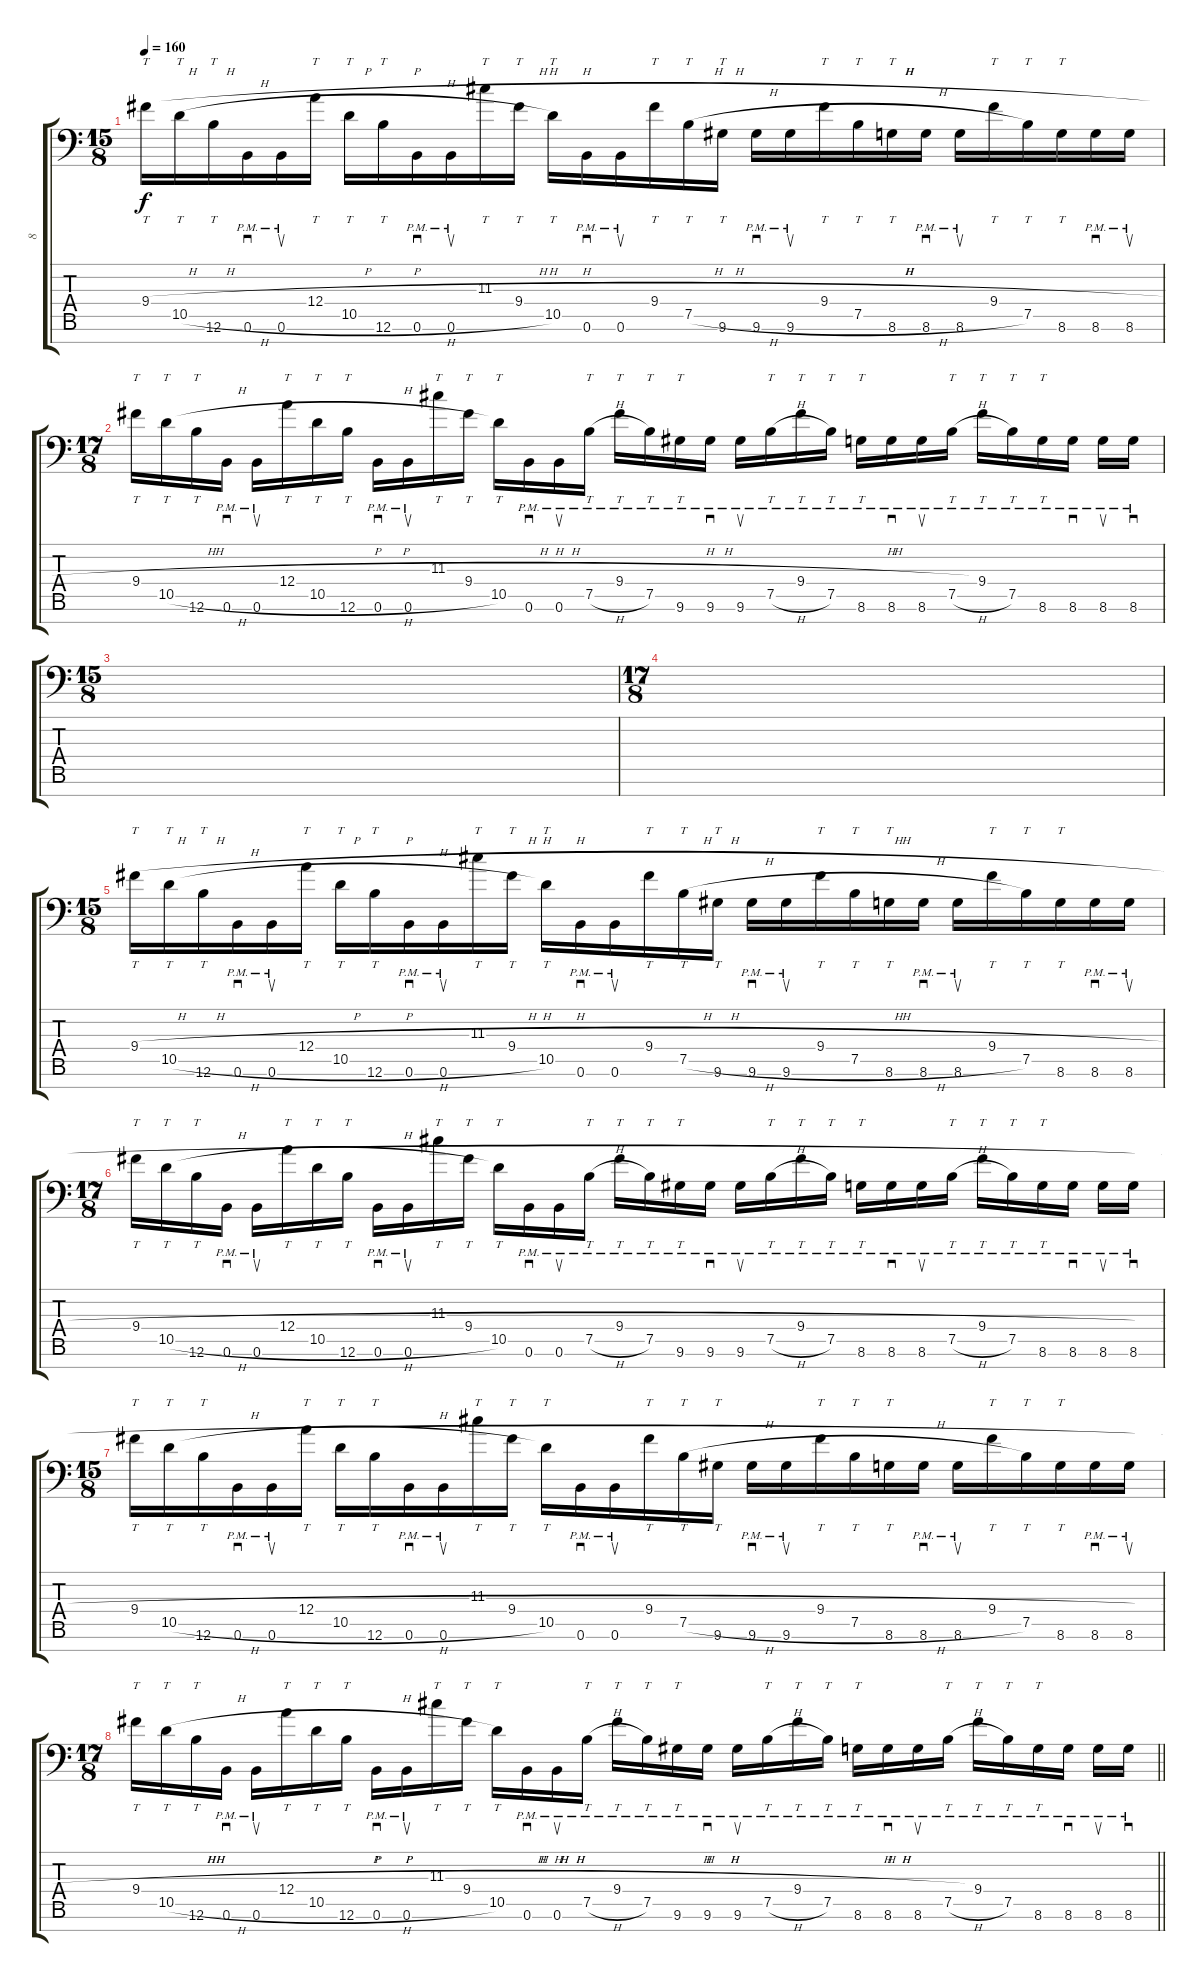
\track ("8 " "8 ") {instrument distortionguitar}
\staff {score tabs}
\tuning (B3 G3 D3 A2 E2 B1 E1) {hide}
\ts (15 8)
\tempo 160
\clef f4
\ks c
9.4{h}.16{tt dy f} 10.5{h}.16{tt} 12.6.16{tt} 0.6{pm}.16{sd} 0.6{pm}.16{su} 12.4{h}.16{tt} 10.5{h}.16{tt} 12.6.16{tt} 0.6{pm}.16{sd} 0.6{pm}.16{su} 11.3.16{tt} 9.4{h}.16{tt} 10.5.16{tt} 0.6{pm}.16{sd} 0.6{pm}.16{su} 9.4{h}.16{tt} 7.5{h}.16{tt} 9.6.16{tt} 9.6{pm}.16{sd} 9.6{pm}.16{su} 9.4{h}.16{tt} 7.5{h}.16{tt} 8.6.16{tt} 8.6{pm}.16{sd} 8.6{pm}.16{su} 9.4{h}.16{tt} 7.5.16{tt} 8.6.16{tt} 8.6{pm}.16{sd} 8.6{pm}.16{su} |
\ts (17 8)
9.4{h}.16{tt} 10.5{h}.16{tt} 12.6.16{tt} 0.6{pm}.16{sd} 0.6{pm}.16{su} 12.4{h}.16{tt} 10.5{h}.16{tt} 12.6.16{tt} 0.6{pm}.16{sd} 0.6{pm}.16{su} 11.3.16{tt} 9.4{h}.16{tt} 10.5.16{tt} 0.6{pm}.16{sd} 0.6{pm}.16{su} 7.5{h pm}.16{tt} 9.4{h pm}.16{tt} 7.5{pm}.16{tt} 9.6{pm}.16{tt} 9.6{pm}.16{sd} 9.6{pm}.16{su} 7.5{h pm}.16{tt} 9.4{h pm}.16{tt} 7.5{pm}.16{tt} 8.6{pm}.16{tt} 8.6{pm}.16{sd} 8.6{pm}.16{su} 7.5{h pm}.16{tt} 9.4{pm}.16{tt} 7.5{pm}.16{tt} 8.6{pm}.16{tt} 8.6{pm}.16{sd} 8.6{pm}.16{su} 8.6{pm}.16{sd} |
\ts (15 8)
|
\ts (17 8)
|
\ts (15 8)
9.4{h}.16{tt} 10.5{h}.16{tt} 12.6.16{tt} 0.6{pm}.16{sd} 0.6{pm}.16{su} 12.4{h}.16{tt} 10.5{h}.16{tt} 12.6.16{tt} 0.6{pm}.16{sd} 0.6{pm}.16{su} 11.3.16{tt} 9.4{h}.16{tt} 10.5.16{tt} 0.6{pm}.16{sd} 0.6{pm}.16{su} 9.4{h}.16{tt} 7.5{h}.16{tt} 9.6.16{tt} 9.6{pm}.16{sd} 9.6{pm}.16{su} 9.4{h}.16{tt} 7.5{h}.16{tt} 8.6.16{tt} 8.6{pm}.16{sd} 8.6{pm}.16{su} 9.4{h}.16{tt} 7.5.16{tt} 8.6.16{tt} 8.6{pm}.16{sd} 8.6{pm}.16{su} |
\ts (17 8)
9.4{h}.16{tt} 10.5{h}.16{tt} 12.6.16{tt} 0.6{pm}.16{sd} 0.6{pm}.16{su} 12.4{h}.16{tt} 10.5{h}.16{tt} 12.6.16{tt} 0.6{pm}.16{sd} 0.6{pm}.16{su} 11.3.16{tt} 9.4{h}.16{tt} 10.5.16{tt} 0.6{pm}.16{sd} 0.6{pm}.16{su} 7.5{h pm}.16{tt} 9.4{h pm}.16{tt} 7.5{pm}.16{tt} 9.6{pm}.16{tt} 9.6{pm}.16{sd} 9.6{pm}.16{su} 7.5{h pm}.16{tt} 9.4{h pm}.16{tt} 7.5{pm}.16{tt} 8.6{pm}.16{tt} 8.6{pm}.16{sd} 8.6{pm}.16{su} 7.5{h pm}.16{tt} 9.4{h pm}.16{tt} 7.5{pm}.16{tt} 8.6{pm}.16{tt} 8.6{pm}.16{sd} 8.6{pm}.16{su} 8.6{pm}.16{sd} |
\ts (15 8)
9.4{h}.16{tt} 10.5{h}.16{tt} 12.6.16{tt} 0.6{pm}.16{sd} 0.6{pm}.16{su} 12.4{h}.16{tt} 10.5{h}.16{tt} 12.6.16{tt} 0.6{pm}.16{sd} 0.6{pm}.16{su} 11.3.16{tt} 9.4{h}.16{tt} 10.5.16{tt} 0.6{pm}.16{sd} 0.6{pm}.16{su} 9.4{h}.16{tt} 7.5{h}.16{tt} 9.6.16{tt} 9.6{pm}.16{sd} 9.6{pm}.16{su} 9.4{h}.16{tt} 7.5{h}.16{tt} 8.6.16{tt} 8.6{pm}.16{sd} 8.6{pm}.16{su} 9.4{h}.16{tt} 7.5.16{tt} 8.6.16{tt} 8.6{pm}.16{sd} 8.6{pm}.16{su} |
\ts (17 8)
\barLineRight lightlight
9.4{h}.16{tt} 10.5{h}.16{tt} 12.6.16{tt} 0.6{pm}.16{sd} 0.6{pm}.16{su} 12.4{h}.16{tt} 10.5{h}.16{tt} 12.6.16{tt} 0.6{pm}.16{sd} 0.6{pm}.16{su} 11.3.16{tt} 9.4{h}.16{tt} 10.5.16{tt} 0.6{pm}.16{sd} 0.6{pm}.16{su} 7.5{h pm}.16{tt} 9.4{h pm}.16{tt} 7.5{pm}.16{tt} 9.6{pm}.16{tt} 9.6{pm}.16{sd} 9.6{pm}.16{su} 7.5{h pm}.16{tt} 9.4{h pm}.16{tt} 7.5{pm}.16{tt} 8.6{pm}.16{tt} 8.6{pm}.16{sd} 8.6{pm}.16{su} 7.5{h pm}.16{tt} 9.4{h pm}.16{tt} 7.5{pm}.16{tt} 8.6{pm}.16{tt} 8.6{pm}.16{sd} 8.6{pm}.16{su} 8.6{pm}.16{sd}
